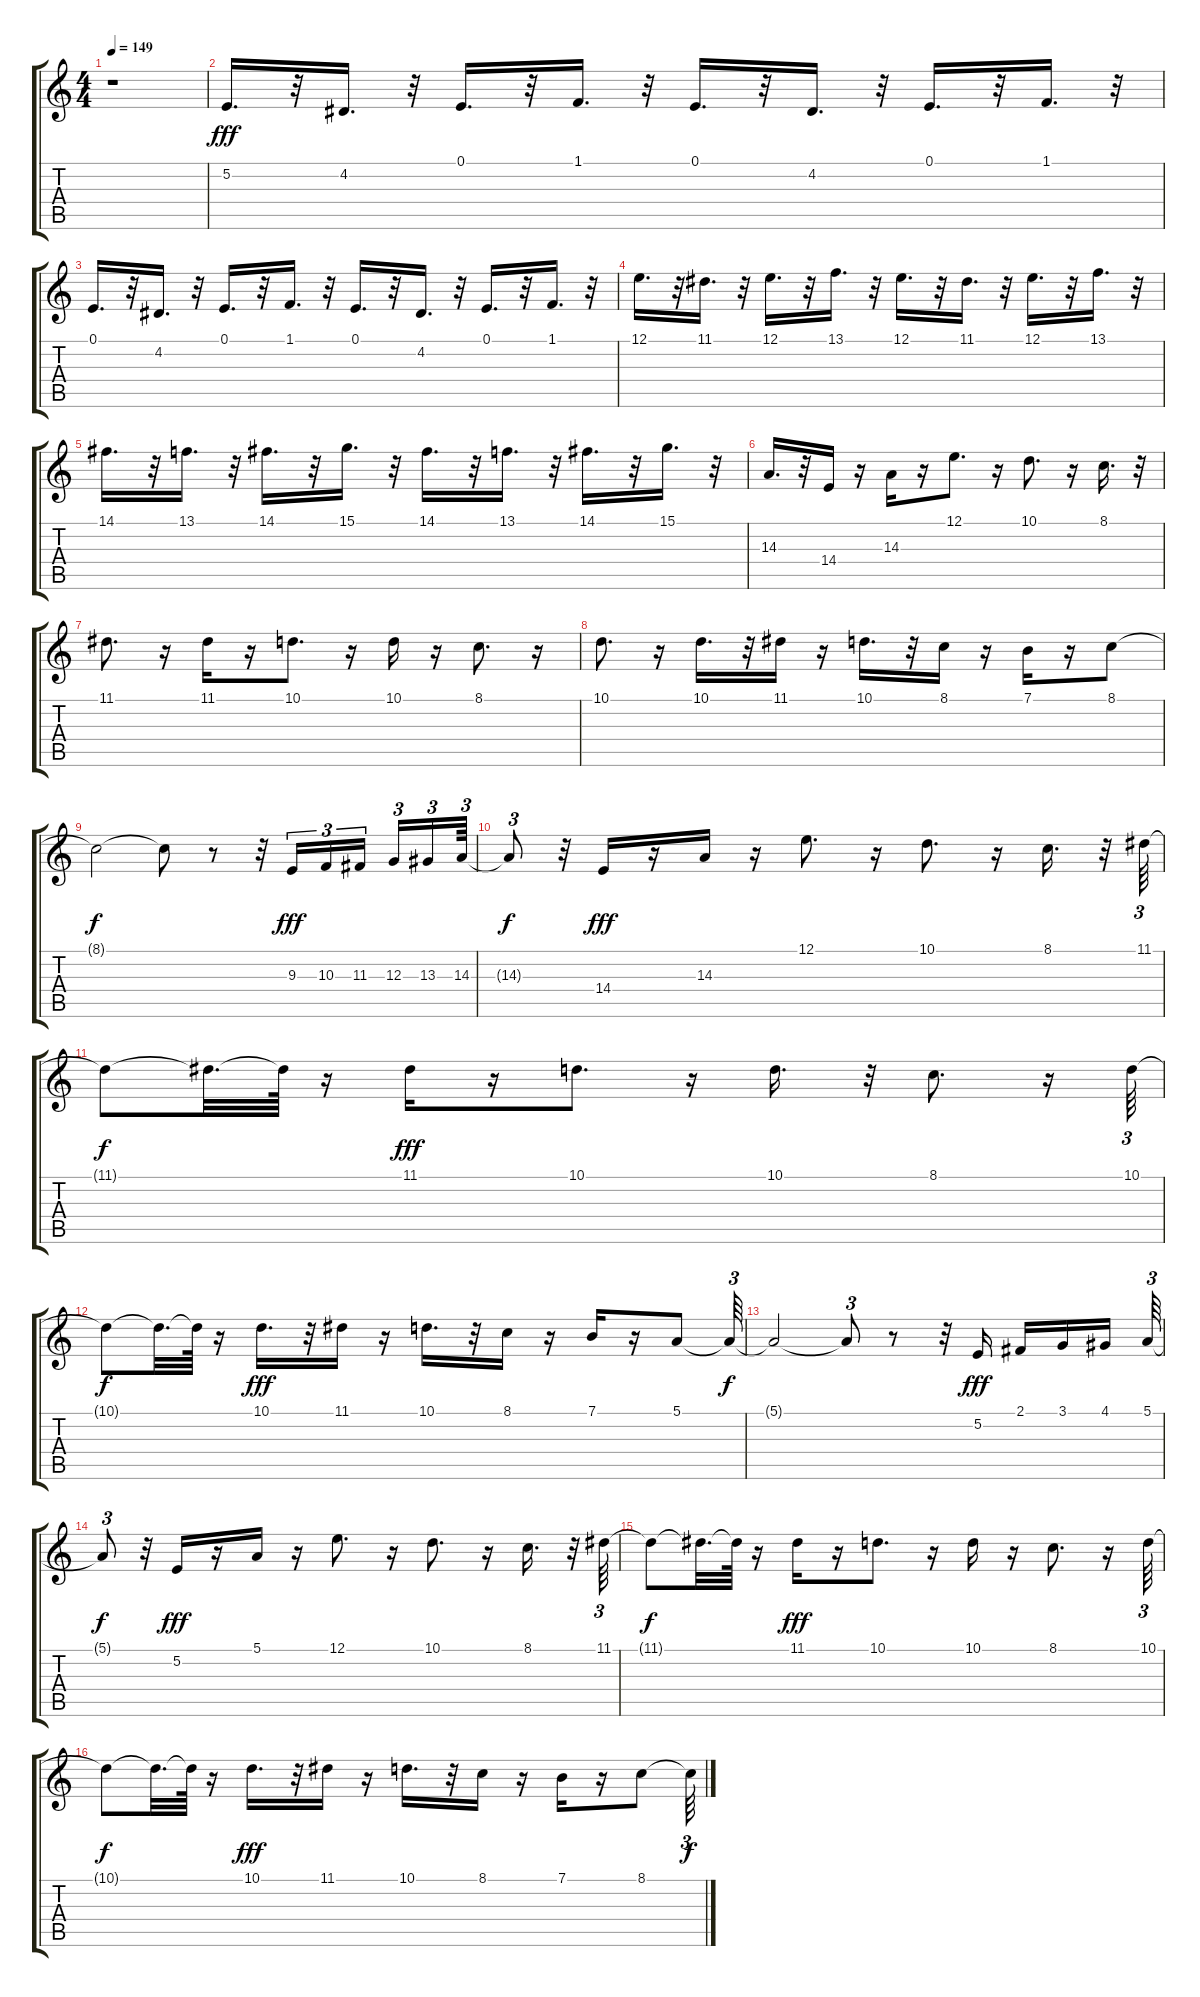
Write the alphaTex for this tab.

\track "" {instrument lead8bassandlead}
\staff {score tabs}
\tuning (E4 B3 G3 D3 A2 E2) {hide}
\ts (4 4)
\tempo 149
\clef g2
\ks c
r.1{dy fff instrument lead8bassandlead} |
5.2.16{d} r.32 4.2.16{d} r.32 0.1.16{d} r.32 1.1.16{d} r.32 0.1.16{d} r.32 4.2.16{d} r.32 0.1.16{d} r.32 1.1.16{d} r.32 |
0.1.16{d} r.32 4.2.16{d} r.32 0.1.16{d} r.32 1.1.16{d} r.32 0.1.16{d} r.32 4.2.16{d} r.32 0.1.16{d} r.32 1.1.16{d} r.32 |
12.1.16{d} r.32 11.1.16{d} r.32 12.1.16{d} r.32 13.1.16{d} r.32 12.1.16{d} r.32 11.1.16{d} r.32 12.1.16{d} r.32 13.1.16{d} r.32 |
14.1.16{d} r.32 13.1.16{d} r.32 14.1.16{d} r.32 15.1.16{d} r.32 14.1.16{d} r.32 13.1.16{d} r.32 14.1.16{d} r.32 15.1.16{d} r.32 |
14.3.16{d} r.32 14.4.16 r.16 14.3.16 r.16 12.1.8{d} r.16 10.1.8{d} r.16 8.1.16{d} r.32 |
11.1.8{d} r.16 11.1.16 r.16 10.1.8{d} r.16 10.1.16 r.16 8.1.8{d} r.16 |
10.1.8{d} r.16 10.1.16{d} r.32 11.1.16 r.16 10.1.16{d} r.32 8.1.16 r.16 7.1.16 r.16 8.1.8 |
8.1{t}.2{dy f} 8.1{t}.8 r.8 r.32 9.3.16{tu (3 2) dy fff} 10.3.16{tu (3 2)} 11.3.16{tu (3 2)} 12.3.16{tu (3 2)} 13.3.16{tu (3 2)} 14.3.64{tu (3 2)} |
14.3{t}.8{tu (3 2) dy f} r.32 14.4.16{dy fff} r.16 14.3.16 r.16 12.1.8{d} r.16 10.1.8{d} r.16 8.1.16{d} r.32 11.1.64{tu (3 2)} |
11.1{t}.8{dy f} 11.1{t}.32{d} 11.1{t}.64 r.16 11.1.16{dy fff} r.16 10.1.8{d} r.16 10.1.16{d} r.32 8.1.8{d} r.16 10.1.64{tu (3 2)} |
10.1{t}.8{dy f} 10.1{t}.32{d} 10.1{t}.64 r.16 10.1.16{d dy fff} r.32 11.1.16 r.16 10.1.16{d} r.32 8.1.16 r.16 7.1.16 r.16 5.1.8 5.1{t}.64{tu (3 2) dy f} |
5.1{t}.2 5.1{t}.8{tu (3 2)} r.8 r.32 5.2.16{dy fff} 2.1.16 3.1.16 4.1.16 5.1.64{tu (3 2)} |
5.1{t}.8{tu (3 2) dy f} r.32 5.2.16{dy fff} r.16 5.1.16 r.16 12.1.8{d} r.16 10.1.8{d} r.16 8.1.16{d} r.32 11.1.64{tu (3 2)} |
11.1{t}.8{dy f} 11.1{t}.32{d} 11.1{t}.64 r.16 11.1.16{dy fff} r.16 10.1.8{d} r.16 10.1.16 r.16 8.1.8{d} r.16 10.1.64{tu (3 2)} |
10.1{t}.8{dy f} 10.1{t}.32{d} 10.1{t}.64 r.16 10.1.16{d dy fff} r.32 11.1.16 r.16 10.1.16{d} r.32 8.1.16 r.16 7.1.16 r.16 8.1.8 8.1{t}.64{tu (3 2) dy f}
